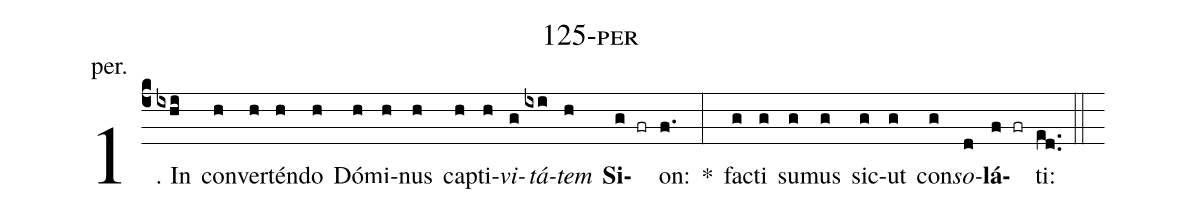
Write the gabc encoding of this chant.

name: 125-per;
annotation: per.;
%%
(c4)1. In(ixhi) con(h)ver(h)tén(h)do(h) Dó(h)mi(h)nus(h) cap(h)ti(h)<i>vi</i>(g)<i>tá</i>(ixi)<i>tem</i>(h) <b>Si</b>(g fr)on:(f.) *(:) fac(g)ti(g) su(g)mus(g) sic(g)ut(g) con(g)<i>so</i>(d)<b>lá</b>(f fr)ti:(ed..) (::)
